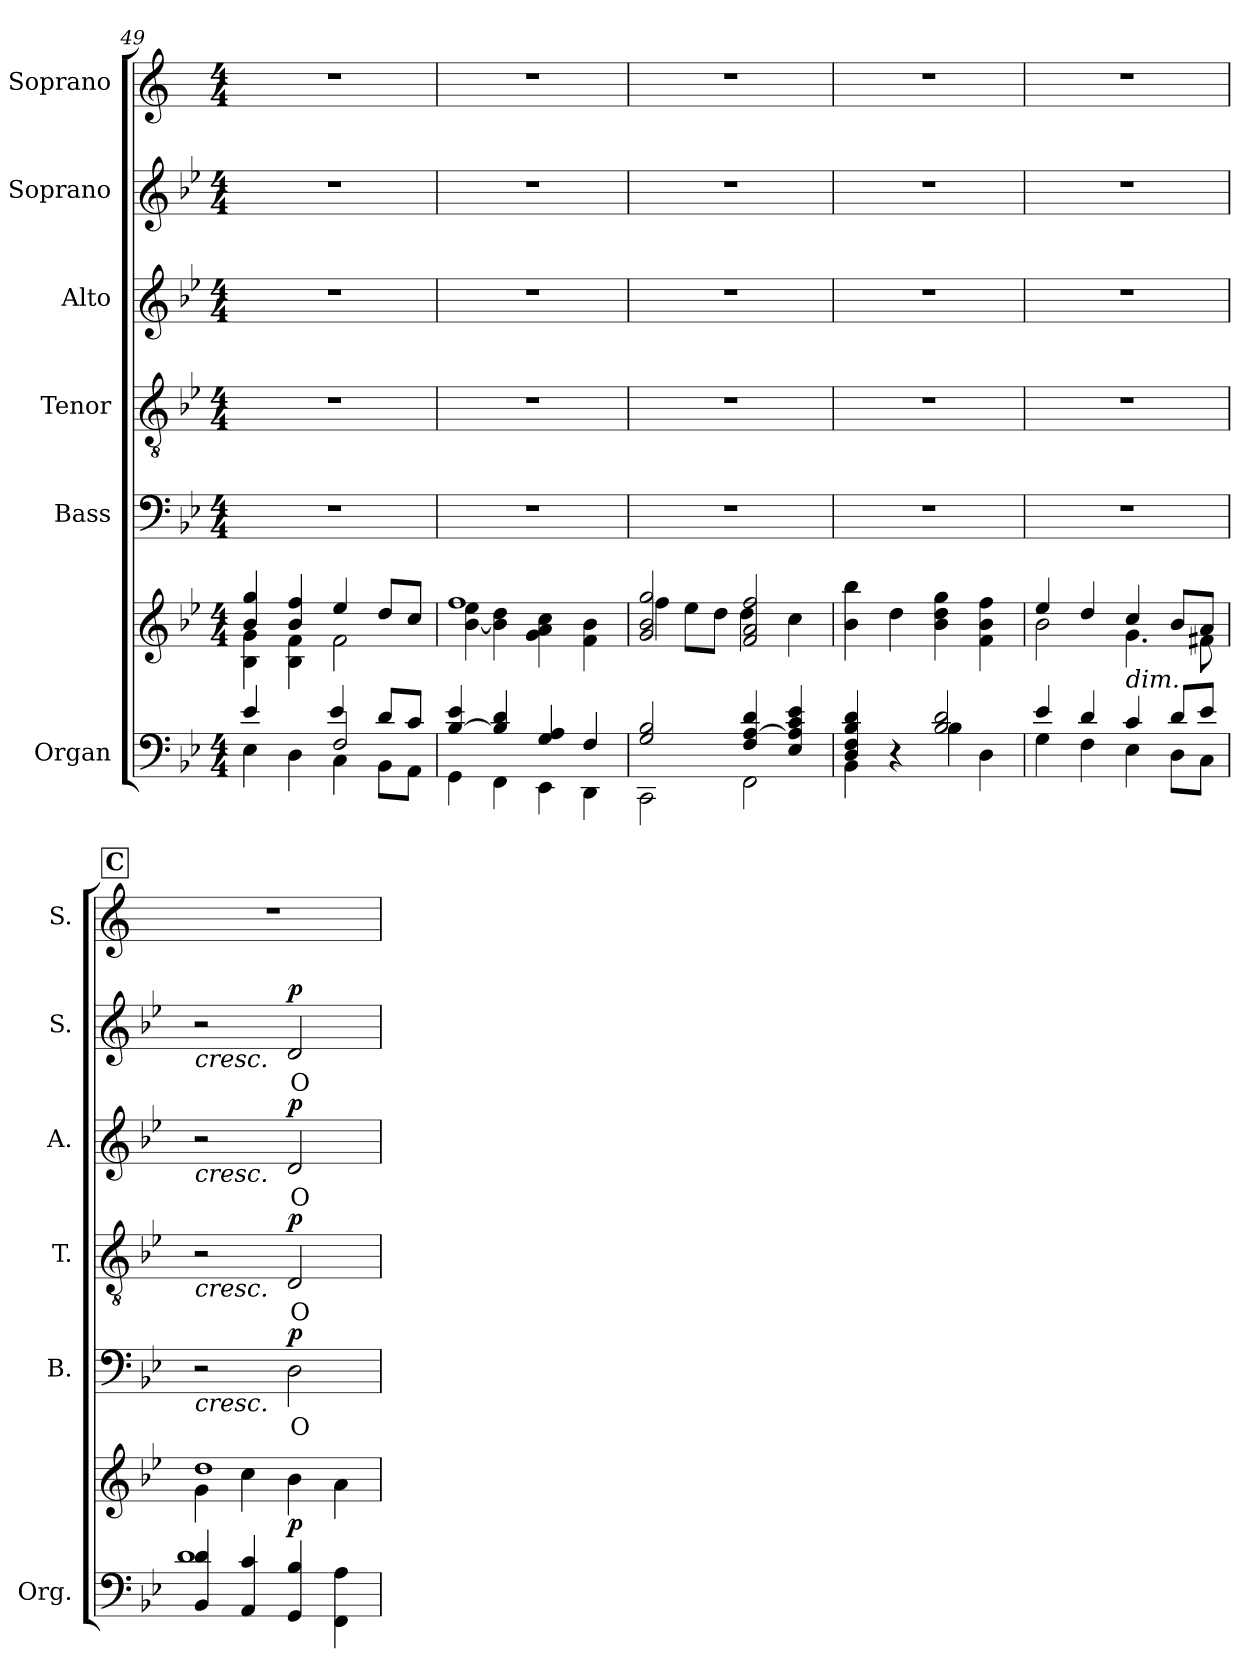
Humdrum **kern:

**kern	**kern	**dynam	**kern	**text	**dynam	**kern	**text	**dynam	**kern	**text	**dynam	**kern	**text	**dynam	**kern
*part6	*part6	*part6	*part5	*part5	*part5	*part4	*part4	*part4	*part3	*part3	*part3	*part2	*part2	*part2	*part1
*staff7	*staff6	*staff6/7	*staff5	*staff5	*staff5	*staff4	*staff4	*staff4	*staff3	*staff3	*staff3	*staff2	*staff2	*staff2	*staff1
*I"Organ	*	*	*I"Bass	*	*	*I"Tenor	*	*	*I"Alto	*	*	*I"Soprano	*	*	*I"Soprano
*I'Org.	*	*	*I'B.	*	*	*I'T.	*	*	*I'A.	*	*	*I'S.	*	*	*I'S.
*clefF4	*clefG2	*	*clefF4	*	*	*clefGv2	*	*	*clefG2	*	*	*clefG2	*	*	*clefG2
*	*	*	*	*	*	*ITrd7c12	*	*	*	*	*	*	*	*	*
*k[b-e-]	*k[b-e-]	*	*k[b-e-]	*	*	*k[b-e-]	*	*	*k[b-e-]	*	*	*k[b-e-]	*	*	*k[]
*B-:	*B-:	*	*B-:	*	*	*B-:	*	*	*B-:	*	*	*B-:	*	*	*C:
*M4/4	*M4/4	*	*M4/4	*	*	*M4/4	*	*	*M4/4	*	*	*M4/4	*	*	*M4/4
=49	=49	=49	=49	=49	=49	=49	=49	=49	=49	=49	=49	=49	=49	=49	=49
*^	*^	*	*	*	*	*	*	*	*	*	*	*	*	*	*
*	*^	*	*	*	*	*	*	*	*	*	*	*	*	*	*	*	*
4e-i/	4E-i\	2ryy	4b-i/ 4ggi	4B-i\ 4gi	.	1r	.	.	1r	.	.	1r	.	.	1r	.	.	1r
4ryy	4Di\	.	4b-i/ 4ffi	4B-i\ 4fi	.	.	.	.	.	.	.	.	.	.	.	.	.	.
2Fi/	4Ci\	4e-i/	4ee-i/	2fi\	.	.	.	.	.	.	.	.	.	.	.	.	.	.
.	8BB-i\L	8di/L	8ddi/L	.	.	.	.	.	.	.	.	.	.	.	.	.	.	.
.	8AAi\J	8ci/J	8cci/J	.	.	.	.	.	.	.	.	.	.	.	.	.	.	.
*	*v	*v	*	*	*	*	*	*	*	*	*	*	*	*	*	*	*	*
=50	=50	=50	=50	=50	=50	=50	=50	=50	=50	=50	=50	=50	=50	=50	=50	=50	=50
[4B-i/ 4e-i	4GGi\	1ffi	[4b-i\ 4ee-i	.	1r	.	.	1r	.	.	1r	.	.	1r	.	.	1r
4B-i/] 4di	4FFi\	.	4b-i\] 4ddi	.	.	.	.	.	.	.	.	.	.	.	.	.	.
4Gi/ 4Ai	4EE-i\	.	4gi\ 4ai 4cci	.	.	.	.	.	.	.	.	.	.	.	.	.	.
4Fi/	4DDi\	.	4fi\ 4b-i	.	.	.	.	.	.	.	.	.	.	.	.	.	.
=51	=51	=51	=51	=51	=51	=51	=51	=51	=51	=51	=51	=51	=51	=51	=51	=51	=51
2Gi/ 2B-i	2CCi\	2gi/ 2b-i 2ggi	4ffi\	.	1r	.	.	1r	.	.	1r	.	.	1r	.	.	1r
.	.	.	8ee-i\L	.	.	.	.	.	.	.	.	.	.	.	.	.	.
.	.	.	8ddi\J	.	.	.	.	.	.	.	.	.	.	.	.	.	.
4Fi/ [4Ai 4di	2FFi\	2fi/ 2ai 2ffi	4ddi\	.	.	.	.	.	.	.	.	.	.	.	.	.	.
4E-i/ 4Ai] 4ci 4e-i	.	.	4cci\	.	.	.	.	.	.	.	.	.	.	.	.	.	.
*	*	*v	*v	*	*	*	*	*	*	*	*	*	*	*	*	*	*
!!LO:PB:g=z
=52	=52	=52	=52	=52	=52	=52	=52	=52	=52	=52	=52	=52	=52	=52	=52	=52
4Di/ 4Fi 4B-i 4di	4BB-i\	4b-i\ 4bb-i	.	1r	.	.	1r	.	.	1r	.	.	1r	.	.	1r
4ryy	4r	4ddi\	.	.	.	.	.	.	.	.	.	.	.	.	.	.
2B-i/ 2di	4B-i\	4b-i\ 4ddi 4ggi	.	.	.	.	.	.	.	.	.	.	.	.	.	.
.	4Di\	4fi\ 4b-i 4ffi	.	.	.	.	.	.	.	.	.	.	.	.	.	.
=53	=53	=53	=53	=53	=53	=53	=53	=53	=53	=53	=53	=53	=53	=53	=53	=53
*	*	*^	*	*	*	*	*	*	*	*	*	*	*	*	*	*
4e-i/	4Gi\	4ee-i/	2b-i\	.	1r	.	.	1r	.	.	1r	.	.	1r	.	.	1r
4di/	4Fi\	4ddi/	.	.	.	.	.	.	.	.	.	.	.	.	.	.	.
!	!	!LO:TX:b:i:t=dim.	!	!	!	!	!	!	!	!	!	!	!	!	!	!	!
4ci/	4E-i\	4cci/	4.gi\	.	.	.	.	.	.	.	.	.	.	.	.	.	.
8di/L	8Di\L	8b-i/L	.	.	.	.	.	.	.	.	.	.	.	.	.	.	.
8e-i/J	8Ci\J	8ai/J	8f#Xi\	.	.	.	.	.	.	.	.	.	.	.	.	.	.
!!LO:REH:place=s1:B:color=#000000:enc=box:fs=16.2837:t=C
=54	=54	=54	=54	=54	=54	=54	=54	=54	=54	=54	=54	=54	=54	=54	=54	=54	=54
!	!	!	!	!	!	!	!LO:HP:b	!	!	!LO:HP:b	!	!	!LO:HP:b	!	!	!LO:HP:b	!
4BB-i/ 4di	1di	1ddi	4gi\	.	2r	.	<	2r	.	<	2r	.	<	2r	.	<	1r
4AAi/ 4ci	.	.	4cci\	.	.	.	.	.	.	.	.	.	.	.	.	.	.
!	!	!	!	!	!	!LO:LY:b:color=#000000	!	!	!	!	!	!	!	!	!	!	!
!	!	!	!	!	!	!	!	!	!LO:LY:b:color=#000000	!	!	!	!	!	!	!	!
!	!	!	!	!	!	!	!	!	!	!	!	!LO:LY:b:color=#000000	!	!	!	!	!
!	!	!	!	!	!	!	!	!	!	!	!	!	!	!	!LO:LY:b:color=#000000	!	!
4GGi/ 4B-i	.	.	4b-i\	p	2Di\	O	p	2DDi/	O	p	2di/	O	p	2di/	O	p	.
4FFi\ 4Ai	.	.	4ai\	.	.	.	.	.	.	.	.	.	.	.	.	.	.
*v	*v	*	*	*	*	*	*	*	*	*	*	*	*	*	*	*	*
*	*v	*v	*	*	*	*	*	*	*	*	*	*	*	*	*	*
.	.	.	.	.	[	.	.	[	.	.	[	.	.	[	.
=	=	=	=	=	=	=	=	=	=	=	=	=	=	=	=
*-	*-	*-	*-	*-	*-	*-	*-	*-	*-	*-	*-	*-	*-	*-	*-
